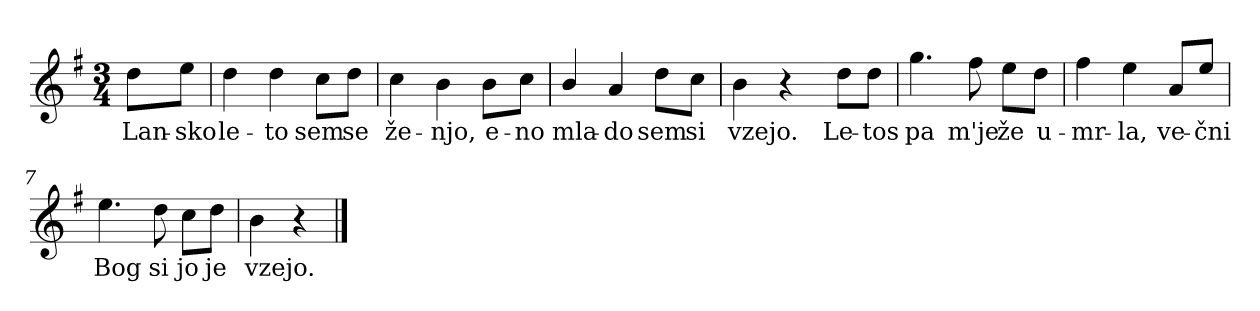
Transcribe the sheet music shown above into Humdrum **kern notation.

**kern	**text
*part1	*part1
*staff1	*staff1
*clefG2	*
*k[f#]	*
*G:	*
*M3/4	*
=	=
8dd\L	Lan-
8ee\J	-sko
=1	=1
4dd\	le-
4dd\	-to
8cc\L	sem
8dd\J	se
=2	=2
4cc\	že-
4b\	-njo,
8b\L	e-
8cc\J	-no
=3	=3
4b/	mla-
4a/	-do
8dd\L	sem
8cc\J	si
=4	=4
4b\	vzejo.
4r	.
=4X1-	=4X1-
8dd\L	Le-
8dd\J	-tos
=5	=5
4.gg\	pa
8ff#\	m'je
8ee\L	že
8dd\J	u-
!!LO:LB:g=z
=6	=6
4ff#\	-mr-
4ee\	-la,
8a/L	ve-
8ee/J	-čni
=7	=7
4.ee\	Bog
8dd\	si
8cc\L	jo
8dd\J	je
=8	=8
4b\	vzejo.
4r	.
==	==
*-	*-
